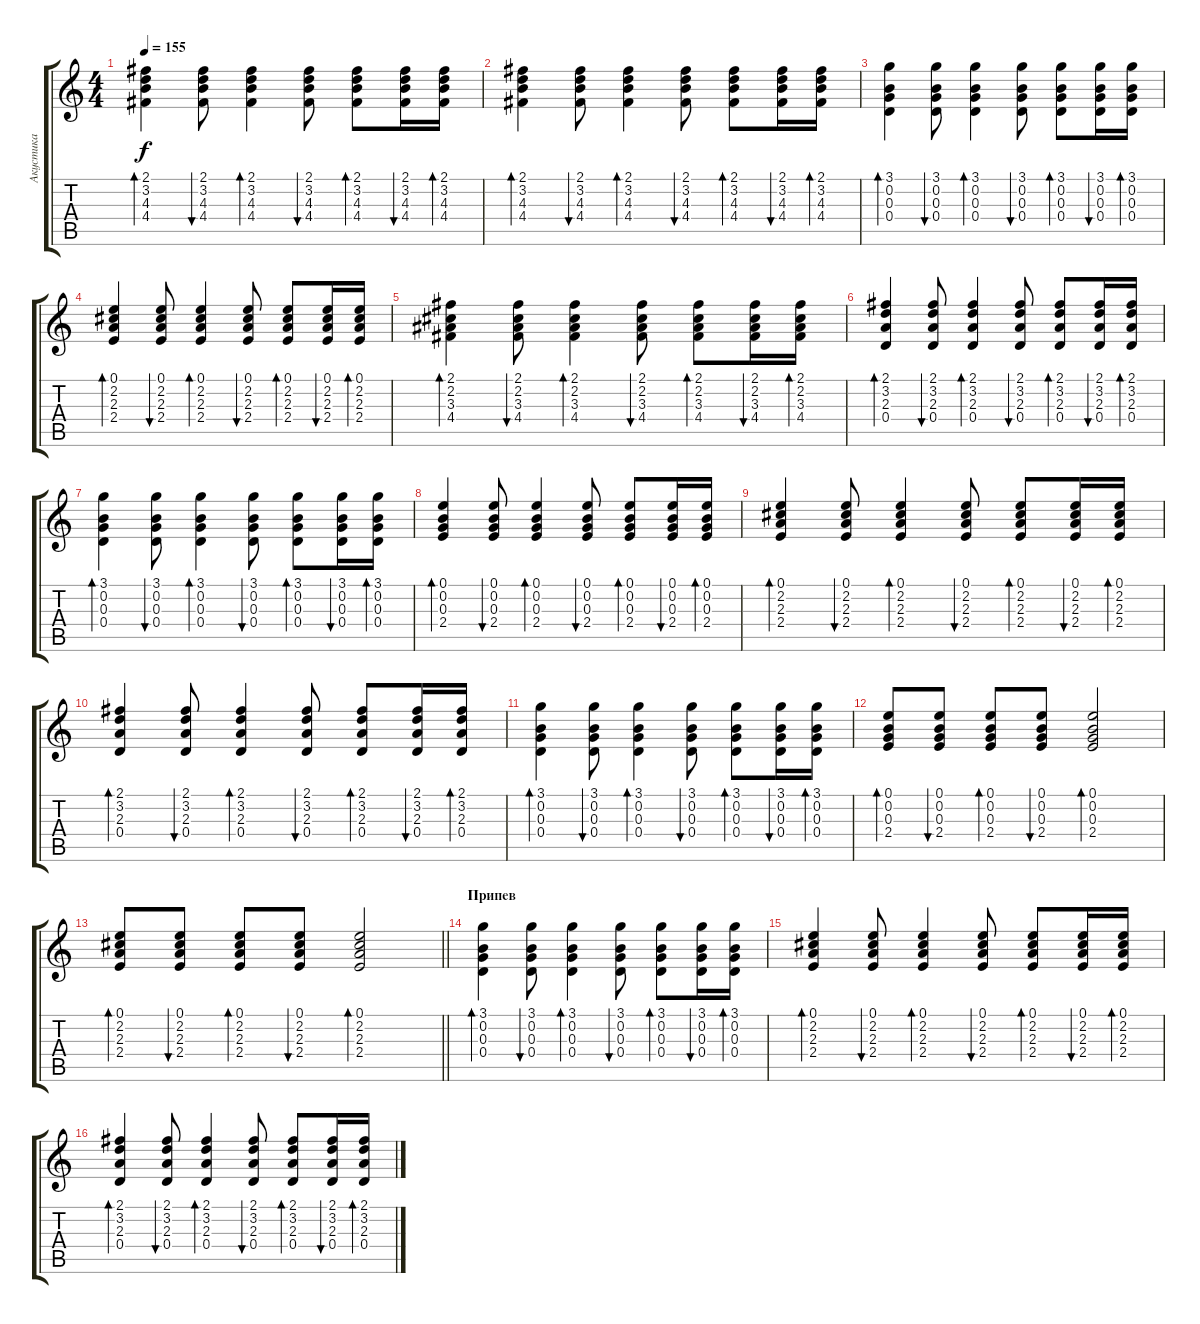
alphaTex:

\track ("Акустика" "Акустика") {instrument acousticguitarsteel}
\staff {score tabs}
\tuning (E4 B3 G3 D3 A2 E2) {hide}
\ts (4 4)
\tempo 155
\clef g2
\ks c
(2.1 3.2 4.3 4.4).4{bd 60 dy f} (2.1 3.2 4.3 4.4).8{bu 60} (2.1 3.2 4.3 4.4).4{bd 60} (2.1 3.2 4.3 4.4).8{bu 60} (2.1 3.2 4.3 4.4).8{bd 60} (2.1 3.2 4.3 4.4).16{bu 60} (2.1 3.2 4.3 4.4).16{bd 60} |
(2.1 3.2 4.3 4.4).4{bd 60} (2.1 3.2 4.3 4.4).8{bu 60} (2.1 3.2 4.3 4.4).4{bd 60} (2.1 3.2 4.3 4.4).8{bu 60} (2.1 3.2 4.3 4.4).8{bd 60} (2.1 3.2 4.3 4.4).16{bu 60} (2.1 3.2 4.3 4.4).16{bd 60} |
(3.1 0.2 0.3 0.4).4{bd 60} (3.1 0.2 0.3 0.4).8{bu 60} (3.1 0.2 0.3 0.4).4{bd 60} (3.1 0.2 0.3 0.4).8{bu 60} (3.1 0.2 0.3 0.4).8{bd 60} (3.1 0.2 0.3 0.4).16{bu 60} (3.1 0.2 0.3 0.4).16{bd 60} |
(0.1 2.2 2.3 2.4).4{bd 60} (0.1 2.2 2.3 2.4).8{bu 60} (0.1 2.2 2.3 2.4).4{bd 60} (0.1 2.2 2.3 2.4).8{bu 60} (0.1 2.2 2.3 2.4).8{bd 60} (0.1 2.2 2.3 2.4).16{bu 60} (0.1 2.2 2.3 2.4).16{bd 60} |
(2.1 2.2 3.3 4.4).4{bd 60} (2.1 2.2 3.3 4.4).8{bu 60} (2.1 2.2 3.3 4.4).4{bd 60} (2.1 2.2 3.3 4.4).8{bu 60} (2.1 2.2 3.3 4.4).8{bd 60} (2.1 2.2 3.3 4.4).16{bu 60} (2.1 2.2 3.3 4.4).16{bd 60} |
(2.1 3.2 2.3 0.4).4{bd 60} (2.1 3.2 2.3 0.4).8{bu 60} (2.1 3.2 2.3 0.4).4{bd 60} (2.1 3.2 2.3 0.4).8{bu 60} (2.1 3.2 2.3 0.4).8{bd 60} (2.1 3.2 2.3 0.4).16{bu 60} (2.1 3.2 2.3 0.4).16{bd 60} |
(3.1 0.2 0.3 0.4).4{bd 60} (3.1 0.2 0.3 0.4).8{bu 60} (3.1 0.2 0.3 0.4).4{bd 60} (3.1 0.2 0.3 0.4).8{bu 60} (3.1 0.2 0.3 0.4).8{bd 60} (3.1 0.2 0.3 0.4).16{bu 60} (3.1 0.2 0.3 0.4).16{bd 60} |
(0.1 0.2 0.3 2.4).4{bd 60} (0.1 0.2 0.3 2.4).8{bu 60} (0.1 0.2 0.3 2.4).4{bd 60} (0.1 0.2 0.3 2.4).8{bu 60} (0.1 0.2 0.3 2.4).8{bd 60} (0.1 0.2 0.3 2.4).16{bu 60} (0.1 0.2 0.3 2.4).16{bd 60} |
(0.1 2.2 2.3 2.4).4{bd 60} (0.1 2.2 2.3 2.4).8{bu 60} (0.1 2.2 2.3 2.4).4{bd 60} (0.1 2.2 2.3 2.4).8{bu 60} (0.1 2.2 2.3 2.4).8{bd 60} (0.1 2.2 2.3 2.4).16{bu 60} (0.1 2.2 2.3 2.4).16{bd 60} |
(2.1 3.2 2.3 0.4).4{bd 60} (2.1 3.2 2.3 0.4).8{bu 60} (2.1 3.2 2.3 0.4).4{bd 60} (2.1 3.2 2.3 0.4).8{bu 60} (2.1 3.2 2.3 0.4).8{bd 60} (2.1 3.2 2.3 0.4).16{bu 60} (2.1 3.2 2.3 0.4).16{bd 60} |
(3.1 0.2 0.3 0.4).4{bd 60} (3.1 0.2 0.3 0.4).8{bu 60} (3.1 0.2 0.3 0.4).4{bd 60} (3.1 0.2 0.3 0.4).8{bu 60} (3.1 0.2 0.3 0.4).8{bd 60} (3.1 0.2 0.3 0.4).16{bu 60} (3.1 0.2 0.3 0.4).16{bd 60} |
(0.1 0.2 0.3 2.4).8{bd 60} (0.1 0.2 0.3 2.4).8{bu 60} (0.1 0.2 0.3 2.4).8{bd 60} (0.1 0.2 0.3 2.4).8{bu 60} (0.1 0.2 0.3 2.4).2{bd 60} |
\barLineRight lightlight
(0.1 2.2 2.3 2.4).8{bd 60} (0.1 2.2 2.3 2.4).8{bu 60} (0.1 2.2 2.3 2.4).8{bd 60} (0.1 2.2 2.3 2.4).8{bu 60} (0.1 2.2 2.3 2.4).2{bd 60} |
\section ("" "Припев")
(3.1 0.2 0.3 0.4).4{bd 60} (3.1 0.2 0.3 0.4).8{bu 60} (3.1 0.2 0.3 0.4).4{bd 60} (3.1 0.2 0.3 0.4).8{bu 60} (3.1 0.2 0.3 0.4).8{bd 60} (3.1 0.2 0.3 0.4).16{bu 60} (3.1 0.2 0.3 0.4).16{bd 60} |
(0.1 2.2 2.3 2.4).4{bd 60} (0.1 2.2 2.3 2.4).8{bu 60} (0.1 2.2 2.3 2.4).4{bd 60} (0.1 2.2 2.3 2.4).8{bu 60} (0.1 2.2 2.3 2.4).8{bd 60} (0.1 2.2 2.3 2.4).16{bu 60} (0.1 2.2 2.3 2.4).16{bd 60} |
(2.1 3.2 2.3 0.4).4{bd 60} (2.1 3.2 2.3 0.4).8{bu 60} (2.1 3.2 2.3 0.4).4{bd 60} (2.1 3.2 2.3 0.4).8{bu 60} (2.1 3.2 2.3 0.4).8{bd 60} (2.1 3.2 2.3 0.4).16{bu 60} (2.1 3.2 2.3 0.4).16{bd 60}
